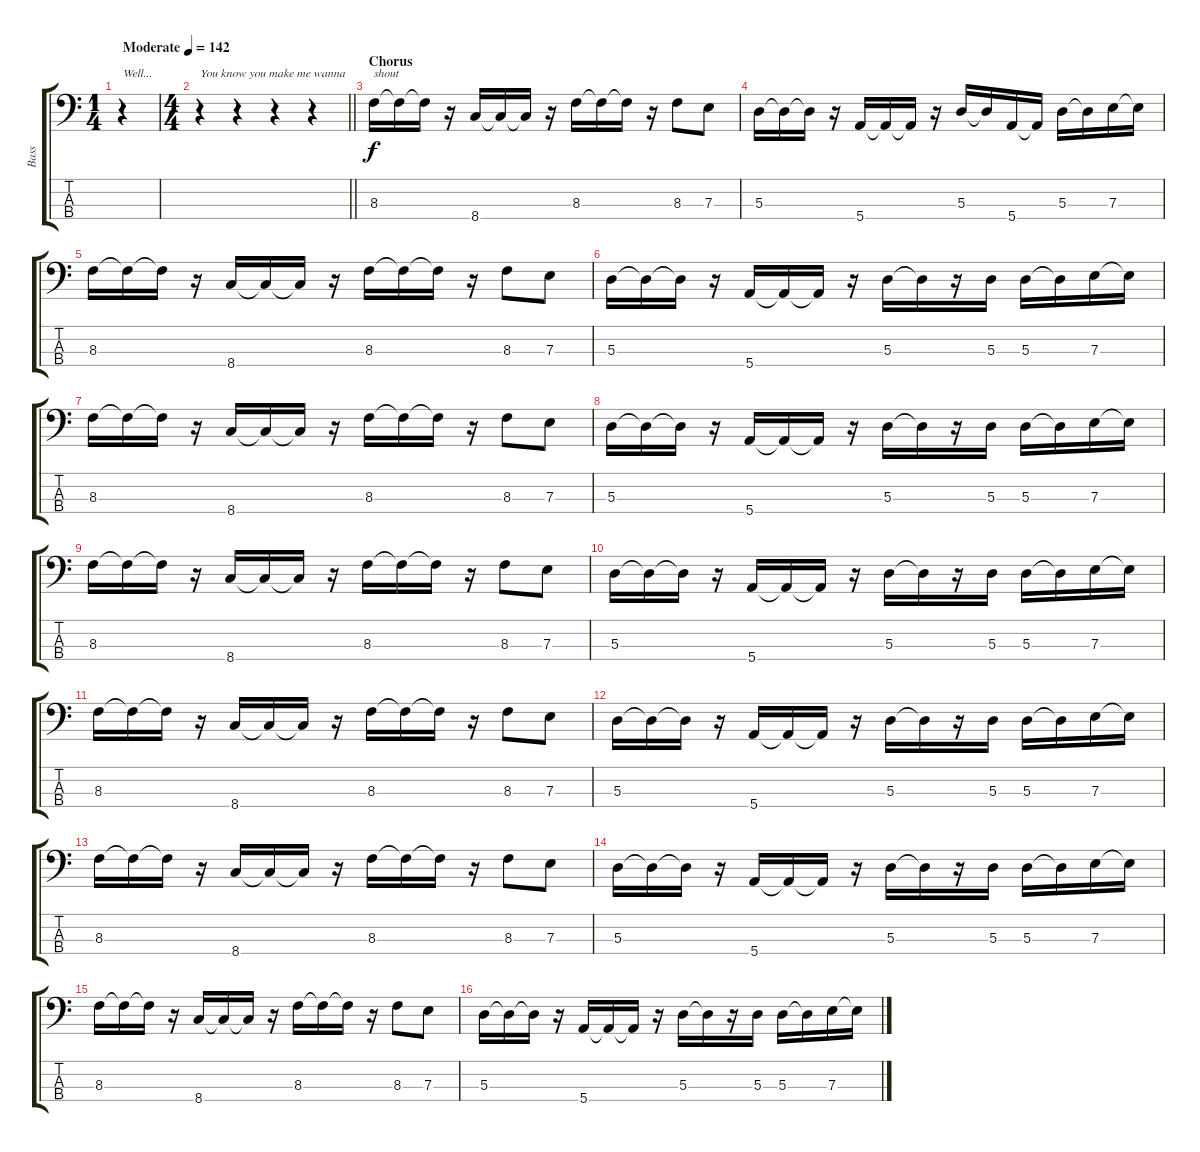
\track ("Bass" "Bass") {instrument electricbassfinger}
\staff {score tabs}
\tuning (G2 D2 A1 E1) {hide}
\ts (1 4)
\tempo (142 "Moderate")
\clef f4
\ks c
r.4{txt "Well..." dy f instrument electricbassfinger} |
\ts (4 4)
\barLineRight lightlight
r.4{txt "You know you make me wanna"} r.4 r.4 r.4 |
\section ("" "Chorus")
8.3.16{txt "shout"} 8.3{t}.16 8.3{t}.16 r.16 8.4.16 8.4{t}.16 8.4{t}.16 r.16 8.3.16 8.3{t}.16 8.3{t}.16 r.16 8.3.8 7.3.8 |
5.3.16 5.3{t}.16 5.3{t}.16 r.16 5.4.16 5.4{t}.16 5.4{t}.16 r.16 5.3.16 5.3{t}.16 5.4.16 5.4{t}.16 5.3.16 5.3{t}.16 7.3.16 7.3{t}.16 |
8.3.16 8.3{t}.16 8.3{t}.16 r.16 8.4.16 8.4{t}.16 8.4{t}.16 r.16 8.3.16 8.3{t}.16 8.3{t}.16 r.16 8.3.8 7.3.8 |
5.3.16 5.3{t}.16 5.3{t}.16 r.16 5.4.16 5.4{t}.16 5.4{t}.16 r.16 5.3.16 5.3{t}.16 r.16 5.3.16 5.3.16 5.3{t}.16 7.3.16 7.3{t}.16 |
8.3.16 8.3{t}.16 8.3{t}.16 r.16 8.4.16 8.4{t}.16 8.4{t}.16 r.16 8.3.16 8.3{t}.16 8.3{t}.16 r.16 8.3.8 7.3.8 |
5.3.16 5.3{t}.16 5.3{t}.16 r.16 5.4.16 5.4{t}.16 5.4{t}.16 r.16 5.3.16 5.3{t}.16 r.16 5.3.16 5.3.16 5.3{t}.16 7.3.16 7.3{t}.16 |
8.3.16 8.3{t}.16 8.3{t}.16 r.16 8.4.16 8.4{t}.16 8.4{t}.16 r.16 8.3.16 8.3{t}.16 8.3{t}.16 r.16 8.3.8 7.3.8 |
5.3.16 5.3{t}.16 5.3{t}.16 r.16 5.4.16 5.4{t}.16 5.4{t}.16 r.16 5.3.16 5.3{t}.16 r.16 5.3.16 5.3.16 5.3{t}.16 7.3.16 7.3{t}.16 |
8.3.16 8.3{t}.16 8.3{t}.16 r.16 8.4.16 8.4{t}.16 8.4{t}.16 r.16 8.3.16 8.3{t}.16 8.3{t}.16 r.16 8.3.8 7.3.8 |
5.3.16 5.3{t}.16 5.3{t}.16 r.16 5.4.16 5.4{t}.16 5.4{t}.16 r.16 5.3.16 5.3{t}.16 r.16 5.3.16 5.3.16 5.3{t}.16 7.3.16 7.3{t}.16 |
8.3.16 8.3{t}.16 8.3{t}.16 r.16 8.4.16 8.4{t}.16 8.4{t}.16 r.16 8.3.16 8.3{t}.16 8.3{t}.16 r.16 8.3.8 7.3.8 |
5.3.16 5.3{t}.16 5.3{t}.16 r.16 5.4.16 5.4{t}.16 5.4{t}.16 r.16 5.3.16 5.3{t}.16 r.16 5.3.16 5.3.16 5.3{t}.16 7.3.16 7.3{t}.16 |
8.3.16 8.3{t}.16 8.3{t}.16 r.16 8.4.16 8.4{t}.16 8.4{t}.16 r.16 8.3.16 8.3{t}.16 8.3{t}.16 r.16 8.3.8 7.3.8 |
5.3.16 5.3{t}.16 5.3{t}.16 r.16 5.4.16 5.4{t}.16 5.4{t}.16 r.16 5.3.16 5.3{t}.16 r.16 5.3.16 5.3.16 5.3{t}.16 7.3.16 7.3{t}.16
